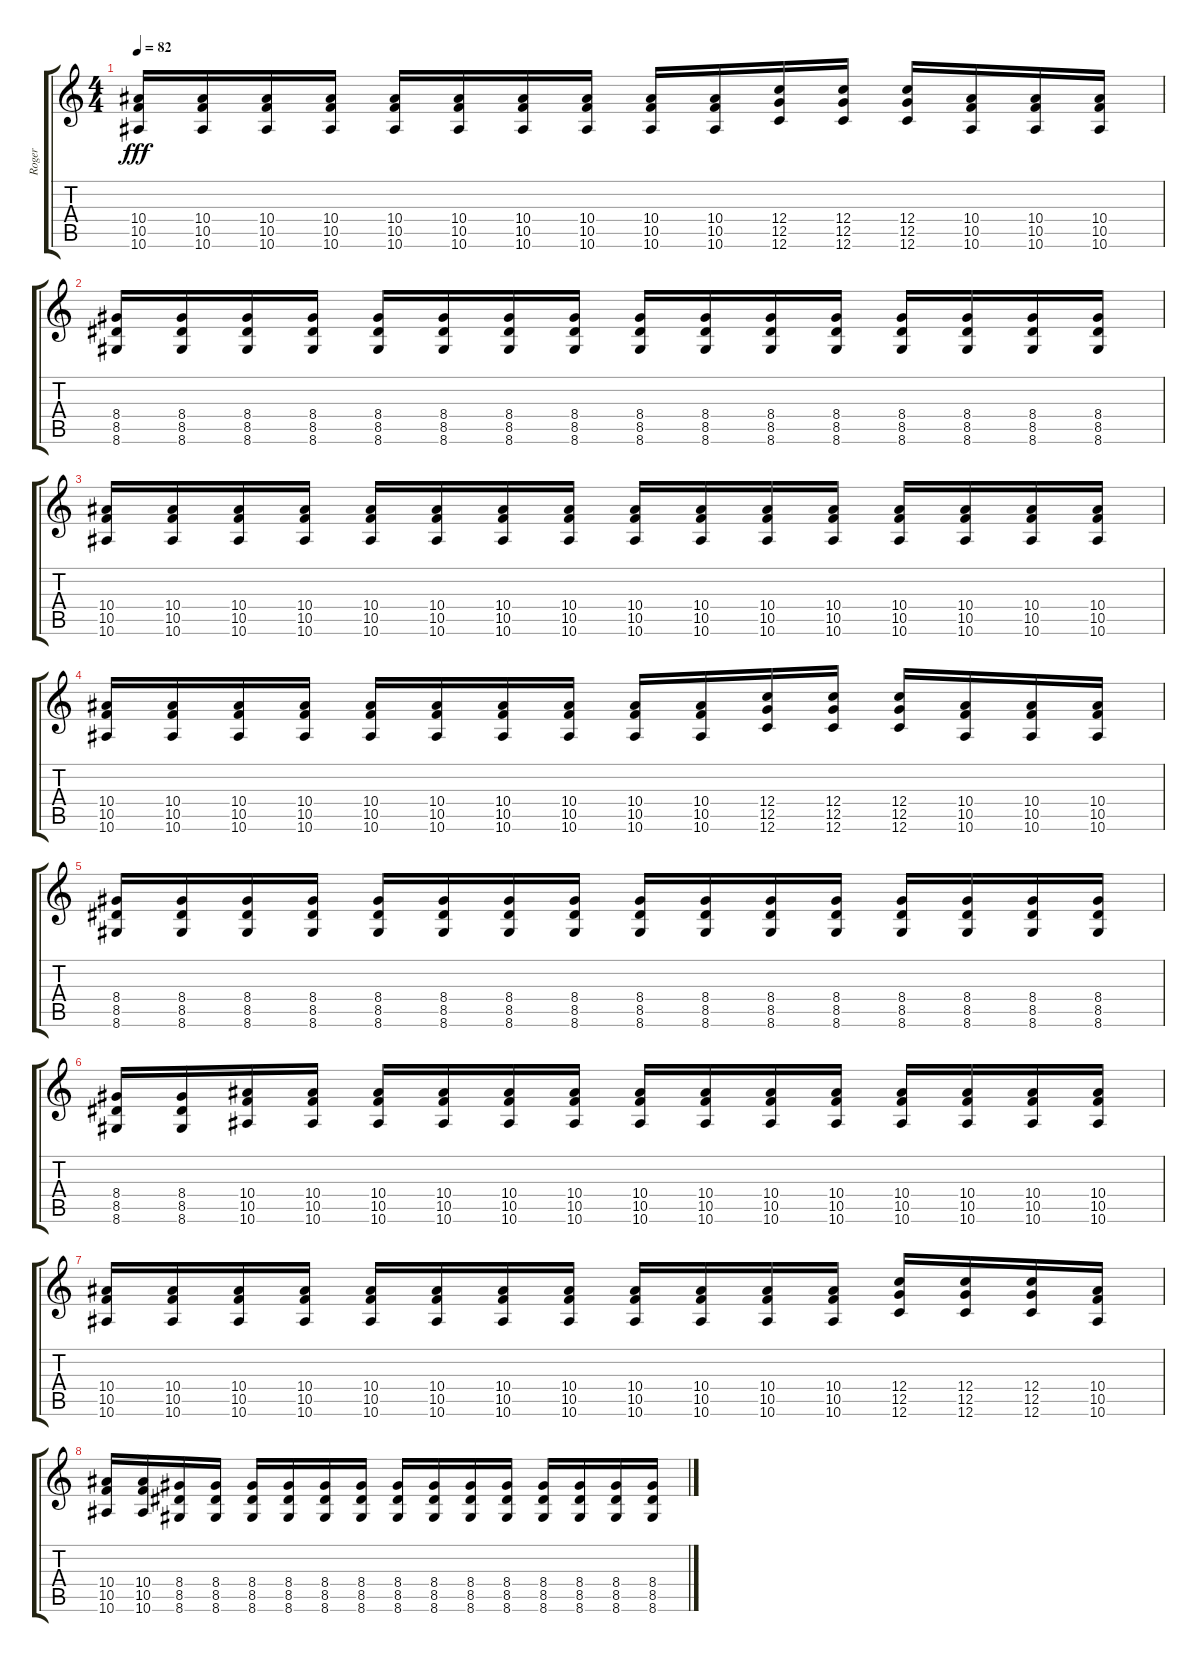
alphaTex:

\track ("Roger" "Roger") {instrument distortionguitar}
\staff {score tabs}
\tuning (D4 A3 F3 C3 G2 C2) {hide}
\ts (4 4)
\tempo 82
\clef g2
\ks c
(10.4 10.5 10.6).16{dy fff} (10.4 10.5 10.6).16 (10.4 10.5 10.6).16 (10.4 10.5 10.6).16 (10.4 10.5 10.6).16 (10.4 10.5 10.6).16 (10.4 10.5 10.6).16 (10.4 10.5 10.6).16 (10.4 10.5 10.6).16 (10.4 10.5 10.6).16 (12.4 12.5 12.6).16 (12.4 12.5 12.6).16 (12.4 12.5 12.6).16 (10.4 10.5 10.6).16 (10.4 10.5 10.6).16 (10.4 10.5 10.6).16 |
(8.4 8.5 8.6).16 (8.4 8.5 8.6).16 (8.4 8.5 8.6).16 (8.4 8.5 8.6).16 (8.4 8.5 8.6).16 (8.4 8.5 8.6).16 (8.4 8.5 8.6).16 (8.4 8.5 8.6).16 (8.4 8.5 8.6).16 (8.4 8.5 8.6).16 (8.4 8.5 8.6).16 (8.4 8.5 8.6).16 (8.4 8.5 8.6).16 (8.4 8.5 8.6).16 (8.4 8.5 8.6).16 (8.4 8.5 8.6).16 |
(10.4 10.5 10.6).16 (10.4 10.5 10.6).16 (10.4 10.5 10.6).16 (10.4 10.5 10.6).16 (10.4 10.5 10.6).16 (10.4 10.5 10.6).16 (10.4 10.5 10.6).16 (10.4 10.5 10.6).16 (10.4 10.5 10.6).16 (10.4 10.5 10.6).16 (10.4 10.5 10.6).16 (10.4 10.5 10.6).16 (10.4 10.5 10.6).16 (10.4 10.5 10.6).16 (10.4 10.5 10.6).16 (10.4 10.5 10.6).16 |
(10.4 10.5 10.6).16 (10.4 10.5 10.6).16 (10.4 10.5 10.6).16 (10.4 10.5 10.6).16 (10.4 10.5 10.6).16 (10.4 10.5 10.6).16 (10.4 10.5 10.6).16 (10.4 10.5 10.6).16 (10.4 10.5 10.6).16 (10.4 10.5 10.6).16 (12.4 12.5 12.6).16 (12.4 12.5 12.6).16 (12.4 12.5 12.6).16 (10.4 10.5 10.6).16 (10.4 10.5 10.6).16 (10.4 10.5 10.6).16 |
(8.4 8.5 8.6).16 (8.4 8.5 8.6).16 (8.4 8.5 8.6).16 (8.4 8.5 8.6).16 (8.4 8.5 8.6).16 (8.4 8.5 8.6).16 (8.4 8.5 8.6).16 (8.4 8.5 8.6).16 (8.4 8.5 8.6).16 (8.4 8.5 8.6).16 (8.4 8.5 8.6).16 (8.4 8.5 8.6).16 (8.4 8.5 8.6).16 (8.4 8.5 8.6).16 (8.4 8.5 8.6).16 (8.4 8.5 8.6).16 |
(8.4 8.5 8.6).16 (8.4 8.5 8.6).16 (10.4 10.5 10.6).16 (10.4 10.5 10.6).16 (10.4 10.5 10.6).16 (10.4 10.5 10.6).16 (10.4 10.5 10.6).16 (10.4 10.5 10.6).16 (10.4 10.5 10.6).16 (10.4 10.5 10.6).16 (10.4 10.5 10.6).16 (10.4 10.5 10.6).16 (10.4 10.5 10.6).16 (10.4 10.5 10.6).16 (10.4 10.5 10.6).16 (10.4 10.5 10.6).16 |
(10.4 10.5 10.6).16 (10.4 10.5 10.6).16 (10.4 10.5 10.6).16 (10.4 10.5 10.6).16 (10.4 10.5 10.6).16 (10.4 10.5 10.6).16 (10.4 10.5 10.6).16 (10.4 10.5 10.6).16 (10.4 10.5 10.6).16 (10.4 10.5 10.6).16 (10.4 10.5 10.6).16 (10.4 10.5 10.6).16 (12.4 12.5 12.6).16 (12.4 12.5 12.6).16 (12.4 12.5 12.6).16 (10.4 10.5 10.6).16 |
(10.4 10.5 10.6).16 (10.4 10.5 10.6).16 (8.4 8.5 8.6).16 (8.4 8.5 8.6).16 (8.4 8.5 8.6).16 (8.4 8.5 8.6).16 (8.4 8.5 8.6).16 (8.4 8.5 8.6).16 (8.4 8.5 8.6).16 (8.4 8.5 8.6).16 (8.4 8.5 8.6).16 (8.4 8.5 8.6).16 (8.4 8.5 8.6).16 (8.4 8.5 8.6).16 (8.4 8.5 8.6).16 (8.4 8.5 8.6).16
